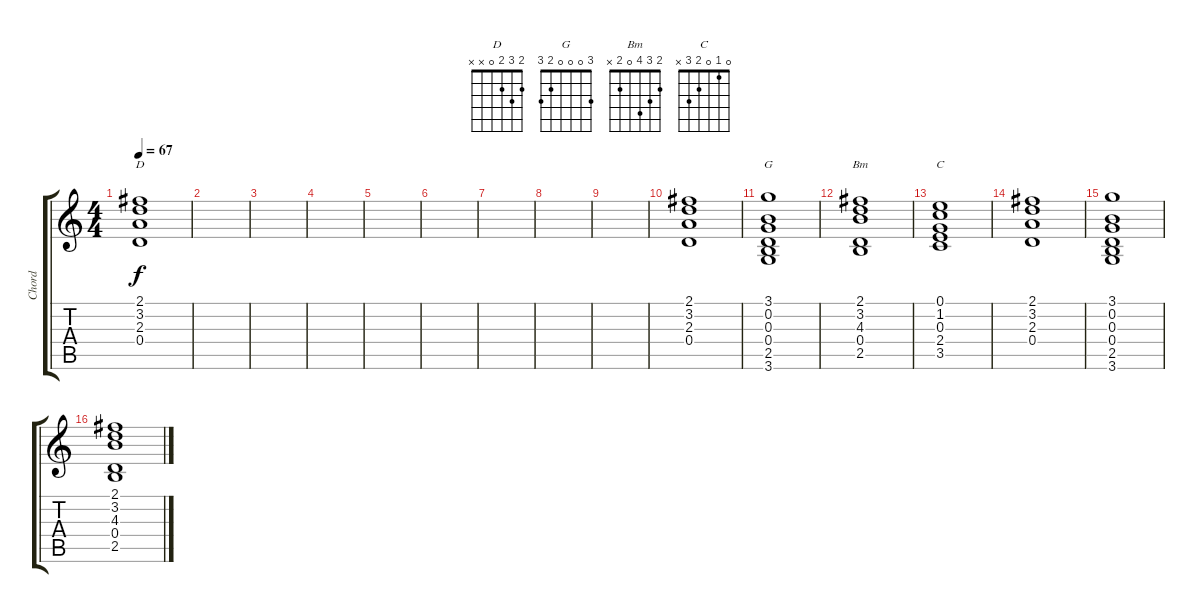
\track ("Chord" "Chord") {instrument overdrivenguitar}
\staff {score tabs}
\tuning (E4 B3 G3 D3 A2 E2) {hide}
\chord ("D" 2 3 2 0 x x)
\chord ("G" 3 0 0 0 2 3)
\chord ("Bm" 2 3 4 0 2 x)
\chord ("C" 0 1 0 2 3 x)
\ts (4 4)
\tempo 67
\clef g2
\ks c
(2.1 3.2 2.3 0.4).1{ch "D" dy f} |
|
|
|
|
|
|
|
|
(2.1 3.2 2.3 0.4).1 |
(3.1 0.2 0.3 0.4 2.5 3.6).1{ch "G"} |
(2.1 3.2 4.3 0.4 2.5).1{ch "Bm"} |
(0.1 1.2 0.3 2.4 3.5).1{ch "C"} |
(2.1 3.2 2.3 0.4).1 |
(3.1 0.2 0.3 0.4 2.5 3.6).1 |
(2.1 3.2 4.3 0.4 2.5).1
